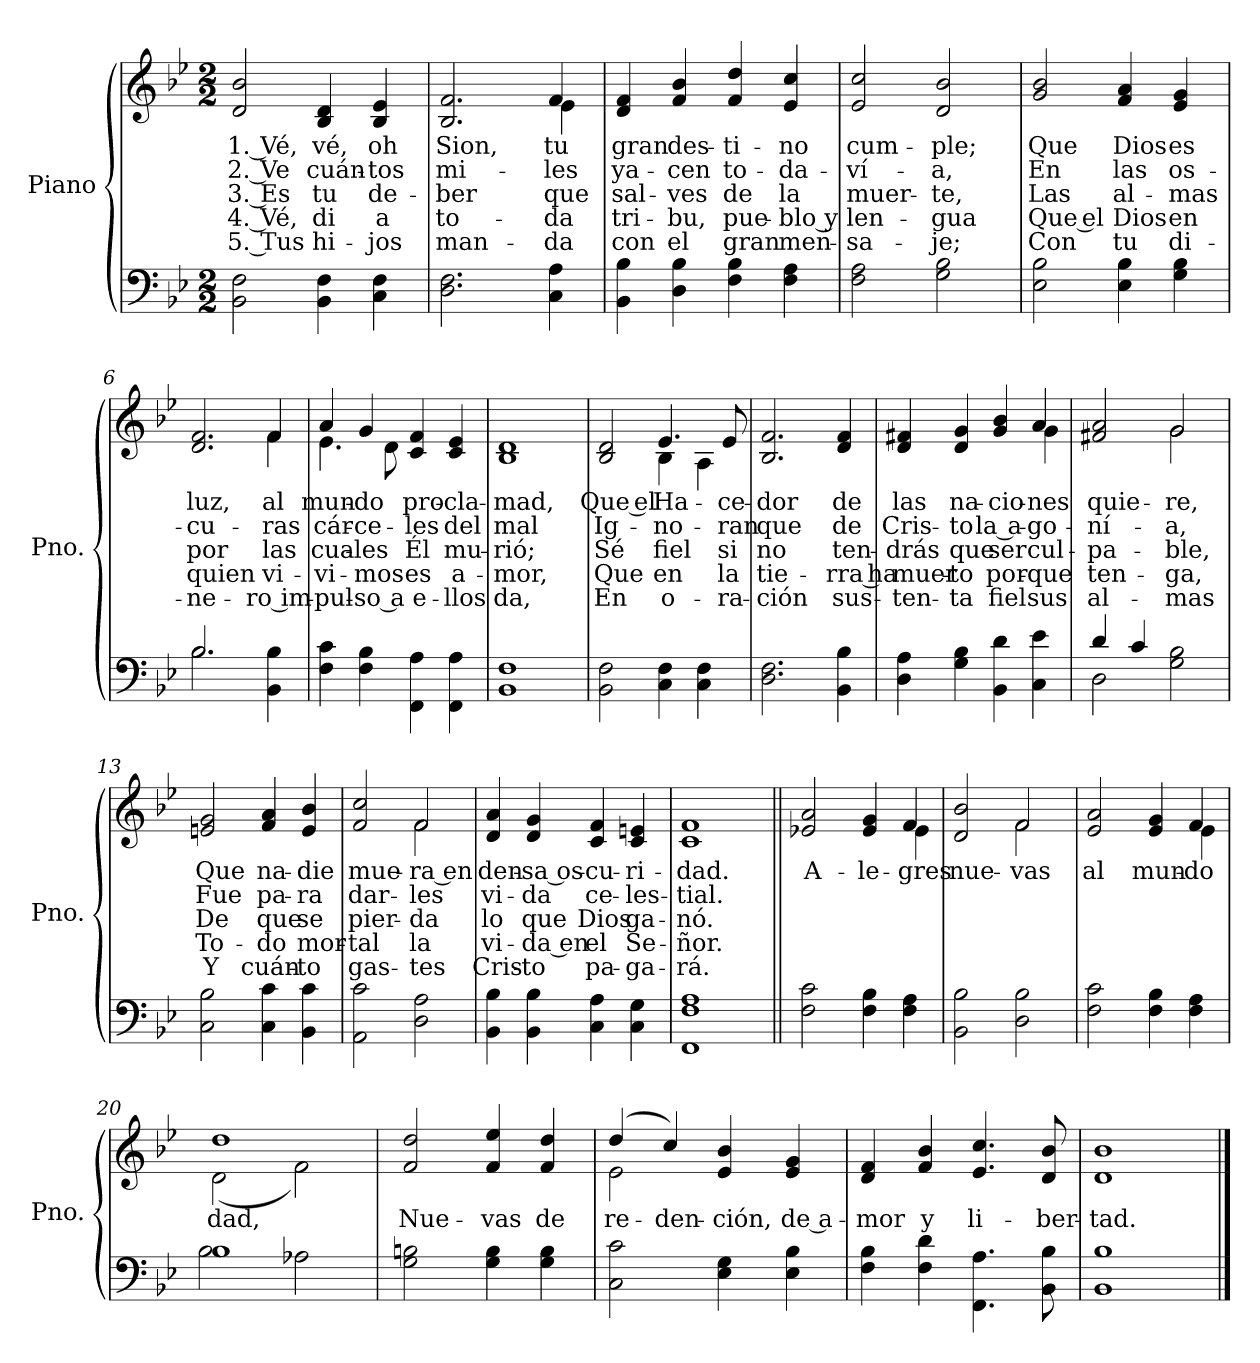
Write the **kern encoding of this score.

**kern	**kern	**text	**text	**text	**text	**text
*part1	*part1	*part1	*part1	*part1	*part1	*part1
*staff2	*staff1	*staff1	*staff1	*staff1	*staff1	*staff1
*I"Piano	*	*	*	*	*	*
*I'Pno.	*	*	*	*	*	*
*clefF4	*clefG2	*	*	*	*	*
*k[b-e-]	*k[b-e-]	*	*	*	*	*
*M2/2	*M2/2	*	*	*	*	*
=1	=1	=1	=1	=1	=1	=1
!	!	!LO:LY:b	!LO:LY:b	!LO:LY:b	!LO:LY:b	!LO:LY:b
2BB-\ 2F\	2d/ 2b-/	1. Vé,	2. Ve	3. Es	4. Vé,	5. Tus
!	!	!LO:LY:b	!LO:LY:b	!LO:LY:b	!LO:LY:b	!LO:LY:b
4BB-\ 4F\	4B-/ 4d/	vé,	cuán-	tu	di	hi-
!	!	!LO:LY:b	!LO:LY:b	!LO:LY:b	!LO:LY:b	!LO:LY:b
4C\ 4F\	4B-/ 4e-/	oh	-tos	de-	a	-jos
=2	=2	=2	=2	=2	=2	=2
!	!	!LO:LY:b	!LO:LY:b	!LO:LY:b	!LO:LY:b	!LO:LY:b
*	*^	*	*	*	*	*
2.D\ 2.F\	2.B-/ 2.f/	2.ryy	Sion,	mi-	-ber	to-	man-
!	!	!	!LO:LY:b	!LO:LY:b	!LO:LY:b	!LO:LY:b	!LO:LY:b
4C\ 4A\	4f/	4e-\	tu	-les	que	-da	-da
=3	=3	=3	=3	=3	=3	=3	=3
!	!	!	!LO:LY:b	!LO:LY:b	!LO:LY:b	!LO:LY:b	!LO:LY:b
*	*v	*v	*	*	*	*	*
4BB-\ 4B-\	4d/ 4f/	gran	ya-	sal-	tri-	con
!	!	!LO:LY:b	!LO:LY:b	!LO:LY:b	!LO:LY:b	!LO:LY:b
4D\ 4B-\	4f/ 4b-/	des-	-cen	-ves	-bu,	el
!	!	!LO:LY:b	!LO:LY:b	!LO:LY:b	!LO:LY:b	!LO:LY:b
4F\ 4B-\	4f/ 4dd/	-ti-	to-	de	pue-	gran
!	!	!LO:LY:b	!LO:LY:b	!LO:LY:b	!LO:LY:b	!LO:LY:b
4F\ 4A\	4e-/ 4cc/	-no	-da-	la	-blo y	men-
=4	=4	=4	=4	=4	=4	=4
!	!	!LO:LY:b	!LO:LY:b	!LO:LY:b	!LO:LY:b	!LO:LY:b
2F\ 2A\	2e-/ 2cc/	cum-	-ví-	muer-	len-	-sa-
!	!	!LO:LY:b	!LO:LY:b	!LO:LY:b	!LO:LY:b	!LO:LY:b
2G\ 2B-\	2d/ 2b-/	-ple;	-a,	-te,	-gua	-je;
!!LO:LB:g=z
=5	=5	=5	=5	=5	=5	=5
!	!	!LO:LY:b	!LO:LY:b	!LO:LY:b	!LO:LY:b	!LO:LY:b
2E-\ 2B-\	2g/ 2b-/	Que	En	Las	Que el	Con
!	!	!LO:LY:b	!LO:LY:b	!LO:LY:b	!LO:LY:b	!LO:LY:b
4E-\ 4B-\	4f/ 4a/	Dios	las	al-	Dios	tu
!	!	!LO:LY:b	!LO:LY:b	!LO:LY:b	!LO:LY:b	!LO:LY:b
4G\ 4B-\	4e-/ 4g/	es	os-	-mas	en	di-
=6	=6	=6	=6	=6	=6	=6
*^	*	*	*	*	*	*
!	!	!	!LO:LY:b	!LO:LY:b	!LO:LY:b	!LO:LY:b	!LO:LY:b
*	*	*^	*	*	*	*	*
2.B-/	2.B-\	2.d/ 2.f/	2.ryy	luz,	-cu-	por	quien	-ne-
!	!	!	!	!LO:LY:b	!LO:LY:b	!LO:LY:b	!LO:LY:b	!LO:LY:b
4BB-\ 4B-\	4ryy	4f/	4f\	al	-ras	las	vi-	-ro im-
=7	=7	=7	=7	=7	=7	=7	=7	=7
!	!	!	!	!LO:LY:b	!LO:LY:b	!LO:LY:b	!LO:LY:b	!LO:LY:b
*v	*v	*	*	*	*	*	*	*
4F\ 4c\	4a/	4.e-\	mun-	cár-	cua-	-vi-	-pul-
!	!	!	!LO:LY:b	!LO:LY:b	!LO:LY:b	!LO:LY:b	!LO:LY:b
4F\ 4B-\	4g/	.	-do	-ce-	-les	-mos	-so a
.	.	8d\	.	.	.	.	.
!	!	!	!LO:LY:b	!LO:LY:b	!LO:LY:b	!LO:LY:b	!LO:LY:b
4FF\ 4A\	4c/ 4f/	2ryy	pro-	-les	Él	es	e-
!	!	!	!LO:LY:b	!LO:LY:b	!LO:LY:b	!LO:LY:b	!LO:LY:b
4FF\ 4A\	4c/ 4e-/	.	-cla-	del	mu-	a-	-llos
*	*v	*v	*	*	*	*	*
=8	=8	=8	=8	=8	=8	=8
!	!	!LO:LY:b	!LO:LY:b	!LO:LY:b	!LO:LY:b	!LO:LY:b
1BB- 1F	1B- 1d	-mad,	mal	-rió;	-mor,	da,
!!LO:LB:g=z
=9	=9	=9	=9	=9	=9	=9
!	!	!LO:LY:b	!LO:LY:b	!LO:LY:b	!LO:LY:b	!LO:LY:b
*	*^	*	*	*	*	*
2BB-\ 2F\	2B-/ 2d/	2ryy	Que el	Ig-	Sé	Que	En
!	!	!	!LO:LY:b	!LO:LY:b	!LO:LY:b	!LO:LY:b	!LO:LY:b
4C\ 4F\	4.e-/	4B-\	Ha-	-no-	fiel	en	o-
4C\ 4F\	.	4A\	.	.	.	.	.
!	!	!	!LO:LY:b	!LO:LY:b	!LO:LY:b	!LO:LY:b	!LO:LY:b
.	8e-/	.	-ce-	-ran	si	la	-ra-
*	*v	*v	*	*	*	*	*
=10	=10	=10	=10	=10	=10	=10
!	!	!LO:LY:b	!LO:LY:b	!LO:LY:b	!LO:LY:b	!LO:LY:b
2.D\ 2.F\	2.B-/ 2.f/	-dor	que	no	tie-	-ción
!	!	!LO:LY:b	!LO:LY:b	!LO:LY:b	!LO:LY:b	!LO:LY:b
4BB-\ 4B-\	4d/ 4f/	de	de	ten-	-rra ha	sus-
=11	=11	=11	=11	=11	=11	=11
!	!	!LO:LY:b	!LO:LY:b	!LO:LY:b	!LO:LY:b	!LO:LY:b
*	*^	*	*	*	*	*
4D\ 4A\	4d/ 4f#X/	2.ryy	las	Cris-	-drás	muer-	-ten-
!	!	!	!LO:LY:b	!LO:LY:b	!LO:LY:b	!LO:LY:b	!LO:LY:b
4G\ 4B-\	4d/ 4g/	.	na-	-to	que	-to	-ta
!	!	!	!LO:LY:b	!LO:LY:b	!LO:LY:b	!LO:LY:b	!LO:LY:b
4BB-\ 4d\	4g/ 4b-/	.	-cio-	la a-	ser	por-	fiel
!	!	!	!LO:LY:b	!LO:LY:b	!LO:LY:b	!LO:LY:b	!LO:LY:b
4C\ 4e-\	4a/	4g\	-nes	-go-	cul-	-que	sus
=12	=12	=12	=12	=12	=12	=12	=12
*^	*	*	*	*	*	*	*
!	!	!	!	!LO:LY:b	!LO:LY:b	!LO:LY:b	!LO:LY:b	!LO:LY:b
4d/	2D\	2f#X/ 2a/	2ryy	quie-	-ní-	-pa-	ten-	al-
4c/	.	.	.	.	.	.	.	.
!	!	!	!	!LO:LY:b	!LO:LY:b	!LO:LY:b	!LO:LY:b	!LO:LY:b
2G\ 2B-\	2ryy	2g/	2g\	-re,	-a,	-ble,	-ga,	-mas
!!LO:PB:g=z
=13	=13	=13	=13	=13	=13	=13	=13	=13
!	!	!	!	!LO:LY:b	!LO:LY:b	!LO:LY:b	!LO:LY:b	!LO:LY:b
*v	*v	*	*	*	*	*	*	*
*	*v	*v	*	*	*	*	*
2C\ 2B-\	2en/ 2g/	Que	Fue	De	To-	Y
!	!	!LO:LY:b	!LO:LY:b	!LO:LY:b	!LO:LY:b	!LO:LY:b
4C\ 4c\	4f/ 4a/	na-	pa-	que	-do	cuán-
!	!	!LO:LY:b	!LO:LY:b	!LO:LY:b	!LO:LY:b	!LO:LY:b
4BB-\ 4c\	4e/ 4b-/	-die	-ra	se	mor-	-to
=14	=14	=14	=14	=14	=14	=14
!	!	!LO:LY:b	!LO:LY:b	!LO:LY:b	!LO:LY:b	!LO:LY:b
*	*^	*	*	*	*	*
2AA\ 2c\	2f/ 2cc/	2ryy	mue-	dar-	pier-	-tal	gas-
!	!	!	!LO:LY:b	!LO:LY:b	!LO:LY:b	!LO:LY:b	!LO:LY:b
2D\ 2A\	2f/	2f\	-ra en	-les	-da	la	-tes
=15	=15	=15	=15	=15	=15	=15	=15
!	!	!	!LO:LY:b	!LO:LY:b	!LO:LY:b	!LO:LY:b	!LO:LY:b
*	*v	*v	*	*	*	*	*
4BB-\ 4B-\	4d/ 4a/	den-	vi-	lo	vi-	Cris-
!	!	!LO:LY:b	!LO:LY:b	!LO:LY:b	!LO:LY:b	!LO:LY:b
4BB-\ 4B-\	4d/ 4g/	-sa os-	-da	que	-da en	-to
!	!	!LO:LY:b	!LO:LY:b	!LO:LY:b	!LO:LY:b	!LO:LY:b
4C\ 4A\	4c/ 4f/	-cu-	ce-	Dios	el	pa-
!	!	!LO:LY:b	!LO:LY:b	!LO:LY:b	!LO:LY:b	!LO:LY:b
4C\ 4G\	4c/ 4en/	-ri-	-les-	ga-	Se-	-ga-
=16	=16	=16	=16	=16	=16	=16
!	!	!LO:LY:b	!LO:LY:b	!LO:LY:b	!LO:LY:b	!LO:LY:b
1FF 1F 1A	1c 1f	-dad.	-tial.	-nó.	-ñor.	-rá.
!!LO:LB:g=z
=17||	=17||	=17||	=17||	=17||	=17||	=17||
!	!LO:TX:a:t=Coro	!	!	!	!	!
!	!	!LO:LY:b	!	!	!	!
*	*^	*	*	*	*	*
2F\ 2c\	2e-X/ 2a/	2.ryy	A-	.	.	.	.
!	!	!	!LO:LY:b	!	!	!	!
4F\ 4B-\	4e-/ 4g/	.	-le-	.	.	.	.
!	!	!	!LO:LY:b	!	!	!	!
4F\ 4A\	4f/	4e-\	-gres	.	.	.	.
=18	=18	=18	=18	=18	=18	=18	=18
!	!	!	!LO:LY:b	!	!	!	!
2BB-\ 2B-\	2d/ 2b-/	2ryy	nue-	.	.	.	.
!	!	!	!LO:LY:b	!	!	!	!
2D\ 2B-\	2f/	2f\	-vas	.	.	.	.
=19	=19	=19	=19	=19	=19	=19	=19
!	!	!	!LO:LY:b	!	!	!	!
2F\ 2c\	2e-/ 2a/	2.ryy	al	.	.	.	.
!	!	!	!LO:LY:b	!	!	!	!
4F\ 4B-\	4e-/ 4g/	.	mun-	.	.	.	.
!	!	!	!LO:LY:b	!	!	!	!
4F\ 4A\	4f/	4e-\	-do	.	.	.	.
=20	=20	=20	=20	=20	=20	=20	=20
*^	*	*	*	*	*	*	*
!	!	!	!	!LO:LY:b	!	!	!	!
1B-	2B-\	1dd	(<2d\	dad,	.	.	.	.
.	2A-X\	.	2f\)	.	.	.	.	.
!!LO:LB:g=z
=21	=21	=21	=21	=21	=21	=21	=21	=21
!	!	!	!	!LO:LY:b	!	!	!	!
*v	*v	*	*	*	*	*	*	*
*	*v	*v	*	*	*	*	*
2G\ 2Bn\	2f/ 2dd/	Nue-	.	.	.	.
!	!	!LO:LY:b	!	!	!	!
4G\ 4B\	4f/ 4ee-/	-vas	.	.	.	.
!	!	!LO:LY:b	!	!	!	!
4G\ 4B\	4f/ 4dd/	de	.	.	.	.
=22	=22	=22	=22	=22	=22	=22
!	!	!LO:LY:b	!	!	!	!
*	*^	*	*	*	*	*
2C\ 2c\	(>4dd/	2e-\	re-	.	.	.	.
!	!	!	!LO:LY:b	!	!	!	!
.	4cc/)	.	-den-	.	.	.	.
!	!	!	!LO:LY:b	!	!	!	!
4E-\ 4G\	4e-/ 4b-/	2ryy	-ción,	.	.	.	.
!	!	!	!LO:LY:b	!	!	!	!
4E-\ 4B-\	4e-/ 4g/	.	de a-	.	.	.	.
*	*v	*v	*	*	*	*	*
=23	=23	=23	=23	=23	=23	=23
!	!	!LO:LY:b	!	!	!	!
4F\ 4B-\	4d/ 4f/	-mor	.	.	.	.
!	!	!LO:LY:b	!	!	!	!
4F\ 4d\	4f/ 4b-/	y	.	.	.	.
!	!	!LO:LY:b	!	!	!	!
4.FF\ 4.A\	4.e-/ 4.cc/	li-	.	.	.	.
!	!	!LO:LY:b	!	!	!	!
8BB-\ 8B-\	8d/ 8b-/	-ber-	.	.	.	.
=24	=24	=24	=24	=24	=24	=24
!	!	!LO:LY:b	!	!	!	!
1BB- 1B-	1d 1b-	-tad.	.	.	.	.
==	==	==	==	==	==	==
*-	*-	*-	*-	*-	*-	*-
